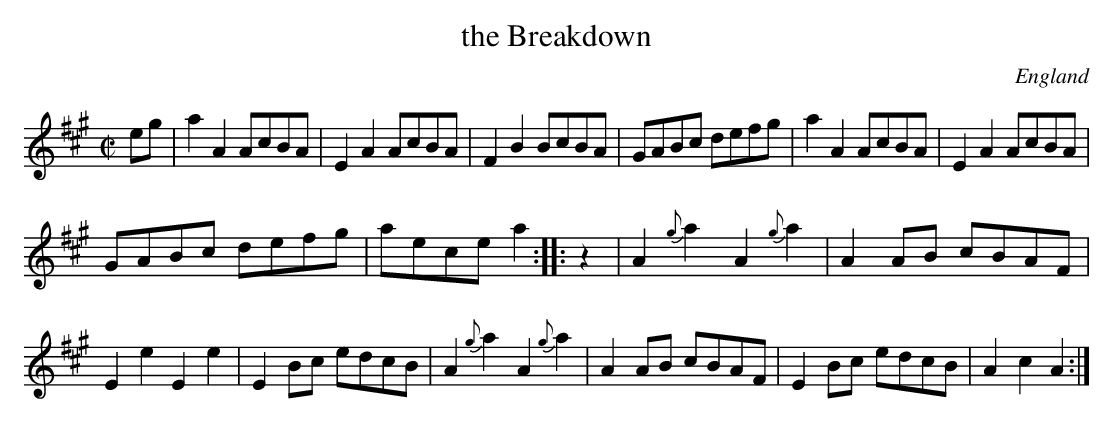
X:1
T:the Breakdown
M:C|
O:England
K:A major
eg|\
a2A2 AcBA| E2A2 AcBA| \
F2B2 BcBA| GABc defg| \
a2A2 AcBA| E2A2 AcBA|
GABc defg| aece a2 ::\
z2|\
A2{g}a2 A2{g}a2| A2AB cBAF|
E2e2 E2e2| E2Bc edcB| \
A2{g}a2 A2{g}a2| A2AB cBAF| \
E2Bc edcB| A2c2 A2:|
